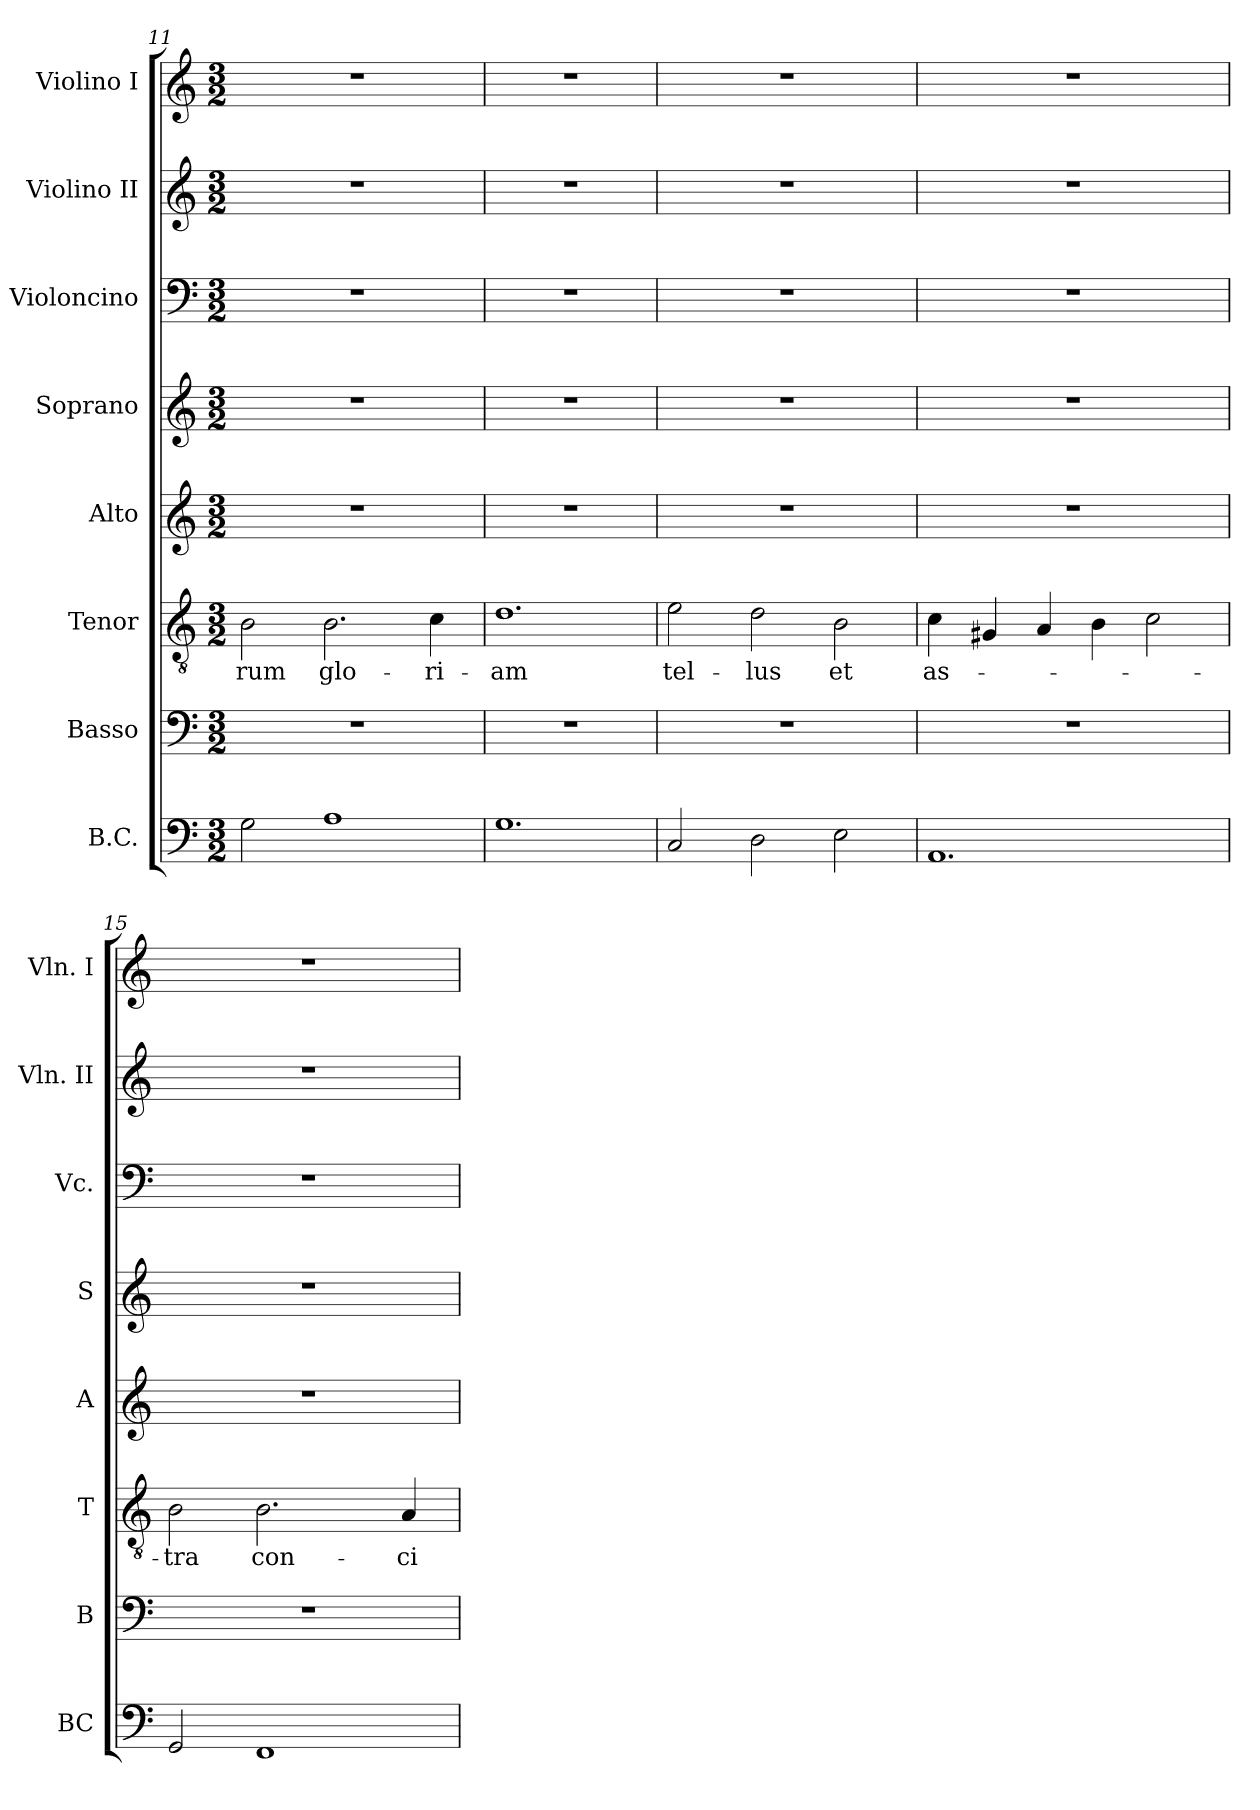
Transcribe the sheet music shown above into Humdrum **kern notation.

**kern	**kern	**kern	**text	**kern	**kern	**kern	**kern	**kern
*part8	*part7	*part6	*part6	*part5	*part4	*part3	*part2	*part1
*staff8	*staff7	*staff6	*staff6	*staff5	*staff4	*staff3	*staff2	*staff1
*I"B.C.	*I"Basso	*I"Tenor	*	*I"Alto	*I"Soprano	*I"Violoncino	*I"Violino II	*I"Violino I
*I'BC	*I'B	*I'T	*	*I'A	*I'S	*I'Vc.	*I'Vln. II	*I'Vln. I
*clefF4	*clefF4	*clefGv2	*	*clefG2	*clefG2	*clefF4	*clefG2	*clefG2
*k[]	*k[]	*k[]	*	*k[]	*k[]	*k[]	*k[]	*k[]
*C:	*C:	*C:	*	*C:	*C:	*C:	*C:	*C:
*M3/2	*M3/2	*M3/2	*	*M3/2	*M3/2	*M3/2	*M3/2	*M3/2
=11	=11	=11	=11	=11	=11	=11	=11	=11
!	!	!	!LO:LY:b	!	!	!	!	!
2G\	1.r	2B\	-rum	1.r	1.r	1.r	1.r	1.r
!	!	!	!LO:LY:b	!	!	!	!	!
1A	.	2.B\	glo-	.	.	.	.	.
!	!	!	!LO:LY:b	!	!	!	!	!
.	.	4c\	-ri-	.	.	.	.	.
=12	=12	=12	=12	=12	=12	=12	=12	=12
!	!	!	!LO:LY:b	!	!	!	!	!
1.G	1.r	1.d	-am	1.r	1.r	1.r	1.r	1.r
=13	=13	=13	=13	=13	=13	=13	=13	=13
!	!	!	!LO:LY:b	!	!	!	!	!
2C/	1.r	2e\	tel-	1.r	1.r	1.r	1.r	1.r
!	!	!	!LO:LY:b	!	!	!	!	!
2D\	.	2d\	-lus	.	.	.	.	.
!	!	!	!LO:LY:b	!	!	!	!	!
2E\	.	2B\	et	.	.	.	.	.
=14	=14	=14	=14	=14	=14	=14	=14	=14
!	!	!	!LO:LY:b	!	!	!	!	!
1.AA	1.r	4c\	as-	1.r	1.r	1.r	1.r	1.r
.	.	4G#X/	.	.	.	.	.	.
.	.	4A/	.	.	.	.	.	.
.	.	4B\	.	.	.	.	.	.
.	.	2c\	.	.	.	.	.	.
=15	=15	=15	=15	=15	=15	=15	=15	=15
*^	*	*	*	*	*	*	*	*
!	!	!	!	!LO:LY:b	!	!	!	!	!
2GG/	2ryy	1.r	2B\	-tra	1.r	1.r	1.r	1.r	1.r
!	!	!	!	!LO:LY:b	!	!	!	!	!
1FF	2ryy	.	2.B\	con-	.	.	.	.	.
.	4ryy	.	.	.	.	.	.	.	.
!	!	!	!	!LO:LY:b	!	!	!	!	!
.	4ryy	.	4A/	-ci-	.	.	.	.	.
*v	*v	*	*	*	*	*	*	*	*
=	=	=	=	=	=	=	=	=
*-	*-	*-	*-	*-	*-	*-	*-	*-
